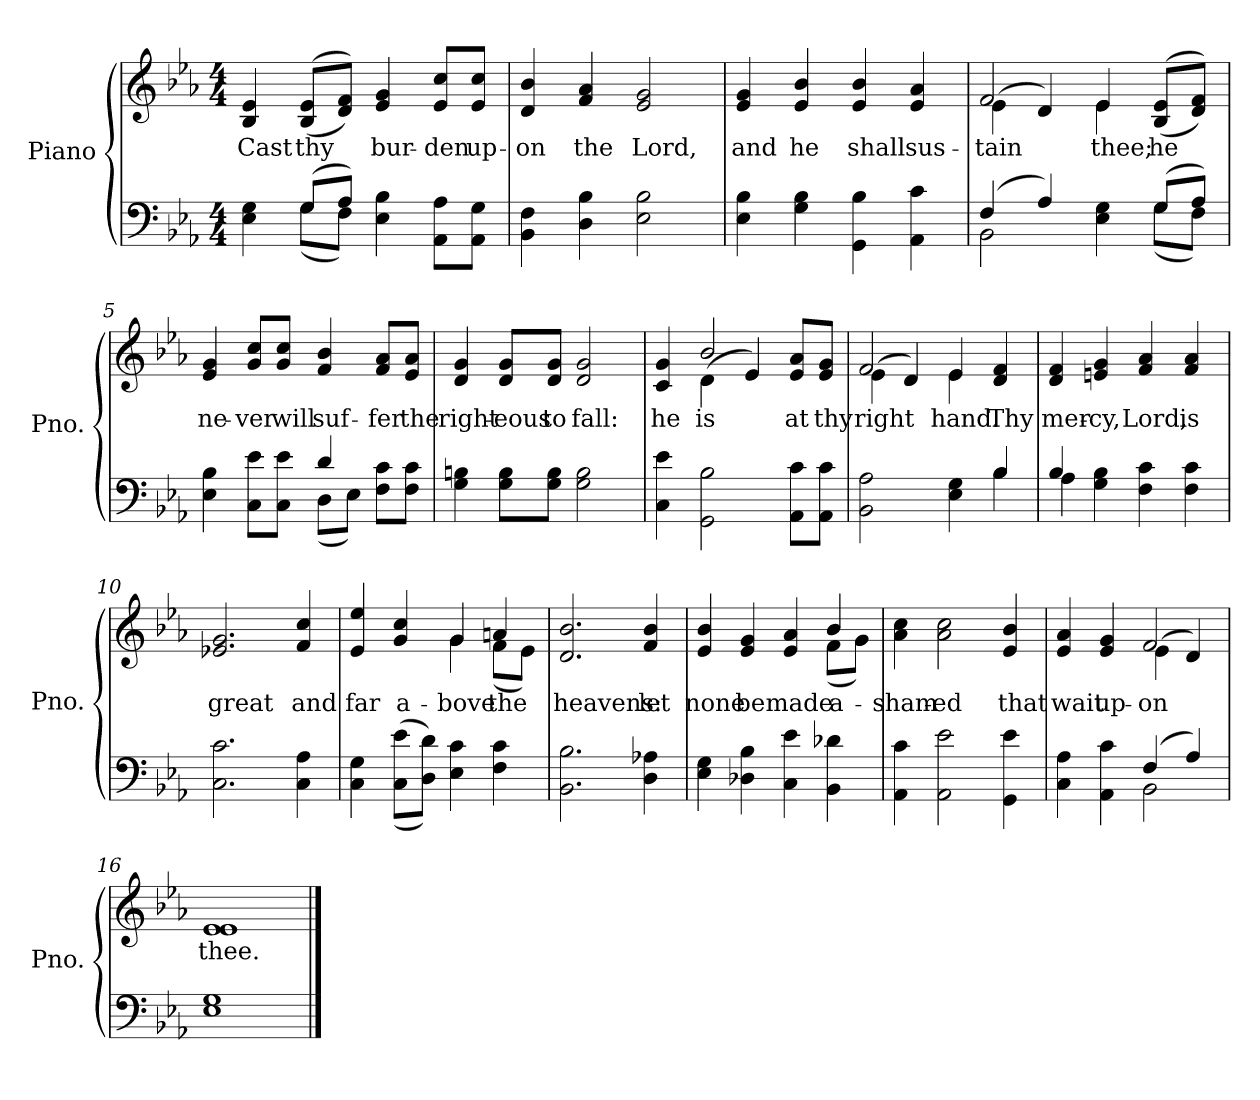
**kern	**kern	**text
*part2	*part1	*part1
*staff2	*staff1	*staff1
*I"Piano	*I"Piano	*
*I'Pno.	*I'Pno.	*
*clefF4	*clefG2	*
*k[b-e-a-]	*k[b-e-a-]	*
*E-:	*E-:	*
*M4/4	*M4/4	*
=1	=1	=1
*^	*	*
!	!	!	!LO:LY:b
4E-\ 4G\	4ryy	4B-/ 4e-/	Cast
!	!	!	!LO:LY:b
(>8G/L	(<8G\L	(<(<8B-/ 8e-/L	thy
8A-/J)	8F\J)	8d/ 8f/J))	.
!	!	!	!LO:LY:b
4E-\ 4B-\	2ryy	4e-/ 4g/	bur-
!	!	!	!LO:LY:b
8AA-\ 8A-\L	.	8e-/ 8cc/L	-den
!	!	!	!LO:LY:b
8AA-\ 8G\J	.	8e-/ 8cc/J	up-
*v	*v	*	*
=2	=2	=2
!	!	!LO:LY:b
4BB-\ 4F\	4d/ 4b-/	-on
!	!	!LO:LY:b
4D\ 4B-\	4f/ 4a-/	the
!	!	!LO:LY:b
2E-\ 2B-\	2e-/ 2g/	Lord,
=3	=3	=3
!	!	!LO:LY:b
4E-\ 4B-\	4e-/ 4g/	and
!	!	!LO:LY:b
4G\ 4B-\	4e-/ 4b-/	he
!	!	!LO:LY:b
4GG\ 4B-\	4e-/ 4b-/	shall
!	!	!LO:LY:b
4AA-\ 4c\	4e-/ 4a-/	sus-
=4	=4	=4
*^	*	*
!	!	!	!LO:LY:b
*	*	*^	*
(>4F/	2BB-\	2f/	(>4e-\	-tain
4A-/)	.	.	4d/)	.
!	!	!	!	!LO:LY:b
4E-\ 4G\	4ryy	4e-/	4e-\	thee;
!	!	!	!	!LO:LY:b
(>8G/L	(<8G\L	(>(>8B-/ 8e-/L	4ryy	he
8A-/J)	8F\J)	8d/ 8f/J))	.	.
*	*	*v	*v	*
!!LO:LB:g=z
=5	=5	=5	=5
!	!	!	!LO:LY:b
4E-\ 4B-\	2ryy	4e-/ 4g/	ne-
!	!	!	!LO:LY:b
8C\ 8e-\L	.	8g/ 8cc/L	-ver
!	!	!	!LO:LY:b
8C\ 8e-\J	.	8g/ 8cc/J	will
!	!	!	!LO:LY:b
4d/	(<8D\L	4f/ 4b-/	suf-
.	8E-\J)	.	.
!	!	!	!LO:LY:b
8F\ 8c\L	4ryy	8f/ 8a-/L	-fer
!	!	!	!LO:LY:b
8F\ 8c\J	.	8e-/ 8a-/J	the
*v	*v	*	*
=6	=6	=6
!	!	!LO:LY:b
4G\ 4Bn\	4d/ 4g/	right-
!	!	!LO:LY:b
8G\ 8B\L	8d/ 8g/L	-eous
!	!	!LO:LY:b
8G\ 8B\J	8d/ 8g/J	to
!	!	!LO:LY:b
2G\ 2B\	2d/ 2g/	fall:
=7	=7	=7
!	!	!LO:LY:b
*	*^	*
4C\ 4e-\	4c/ 4g/	4ryy	he
!	!	!	!LO:LY:b
2GG\ 2B-\	2b-/	(>4d\	is
.	.	4e-/)	.
!	!	!	!LO:LY:b
8AA-\ 8c\L	8e-/ 8a-/L	4ryy	at
!	!	!	!LO:LY:b
8AA-\ 8c\J	8e-/ 8g/J	.	thy
!!LO:LB:g=z	!!
=8	=8	=8	=8
*^	*	*	*
!	!	!	!	!LO:LY:b
2BB-\ 2A-\	2.ryy	2f/	(>4e-\	right
.	.	.	4d/)	.
!	!	!	!	!LO:LY:b
4E-\ 4G\	.	4e-/	4e-\	hand.
!	!	!	!	!LO:LY:b
4B-/	4B-\	4d/ 4f/	4ryy	Thy
=9	=9	=9	=9	=9
!	!	!	!	!LO:LY:b
*	*	*v	*v	*
4B-/	4A-\	4d/ 4f/	mer-
!	!	!	!LO:LY:b
4G\ 4B-\	2.ryy	4en/ 4g/	-cy,
!	!	!	!LO:LY:b
4F\ 4c\	.	4f/ 4a-/	Lord,
!	!	!	!LO:LY:b
4F\ 4c\	.	4f/ 4a-/	is
*v	*v	*	*
=10	=10	=10
!	!	!LO:LY:b
2.C\ 2.c\	2.e-X/ 2.g/	great
!	!	!LO:LY:b
4C\ 4A-\	4f/ 4cc/	and
=11	=11	=11
!	!	!LO:LY:b
*	*^	*
4C\ 4G\	4e-/ 4ee-/	2ryy	far
!	!	!	!LO:LY:b
(>(>8C\ 8e-\L	4g/ 4cc/	.	a-
8D\ 8d\J))	.	.	.
!	!	!	!LO:LY:b
4E-\ 4c\	4g/	4g\	-bove
!	!	!	!LO:LY:b
4F\ 4c\	4an/	(<8f\L	the
.	.	8e-\J)	.
!!LO:LB:g=z
=12	=12	=12	=12
!	!	!	!LO:LY:b
*	*v	*v	*
2.BB-\ 2.B-\	2.d/ 2.b-/	heavens:
!	!	!LO:LY:b
4D\ 4A-X\	4f/ 4b-/	let
=13	=13	=13
!	!	!LO:LY:b
*	*^	*
4E-\ 4G\	4e-/ 4b-/	2.ryy	none
!	!	!	!LO:LY:b
4D-X\ 4B-\	4e-/ 4g/	.	be
!	!	!	!LO:LY:b
4C\ 4e-\	4e-/ 4a-/	.	made
!	!	!	!LO:LY:b
4BB-\ 4d-X\	4b-/	(<8f\L	a-
.	.	8g\J)	.
=14	=14	=14	=14
!	!	!	!LO:LY:b
*	*v	*v	*
4AA-\ 4c\	4a-\ 4cc\	-sham-
!	!	!LO:LY:b
2AA-\ 2e-\	2a-\ 2cc\	-ed
!	!	!LO:LY:b
4GG\ 4e-\	4e-/ 4b-/	that
=15	=15	=15
*^	*	*
!	!	!	!LO:LY:b
*	*	*^	*
4C\ 4A-\	2ryy	4e-/ 4a-/	2ryy	wait
!	!	!	!	!LO:LY:b
4AA-\ 4c\	.	4e-/ 4g/	.	up-
!	!	!	!	!LO:LY:b
(>4F/	2BB-\	2f/	(>4e-\	-on
4A-/)	.	.	4d/)	.
*v	*v	*	*	*
=16	=16	=16	=16
!	!	!	!LO:LY:b
*	*v	*v	*
1E- 1G	1e- 1e-	thee.
==	==	==
*-	*-	*-
